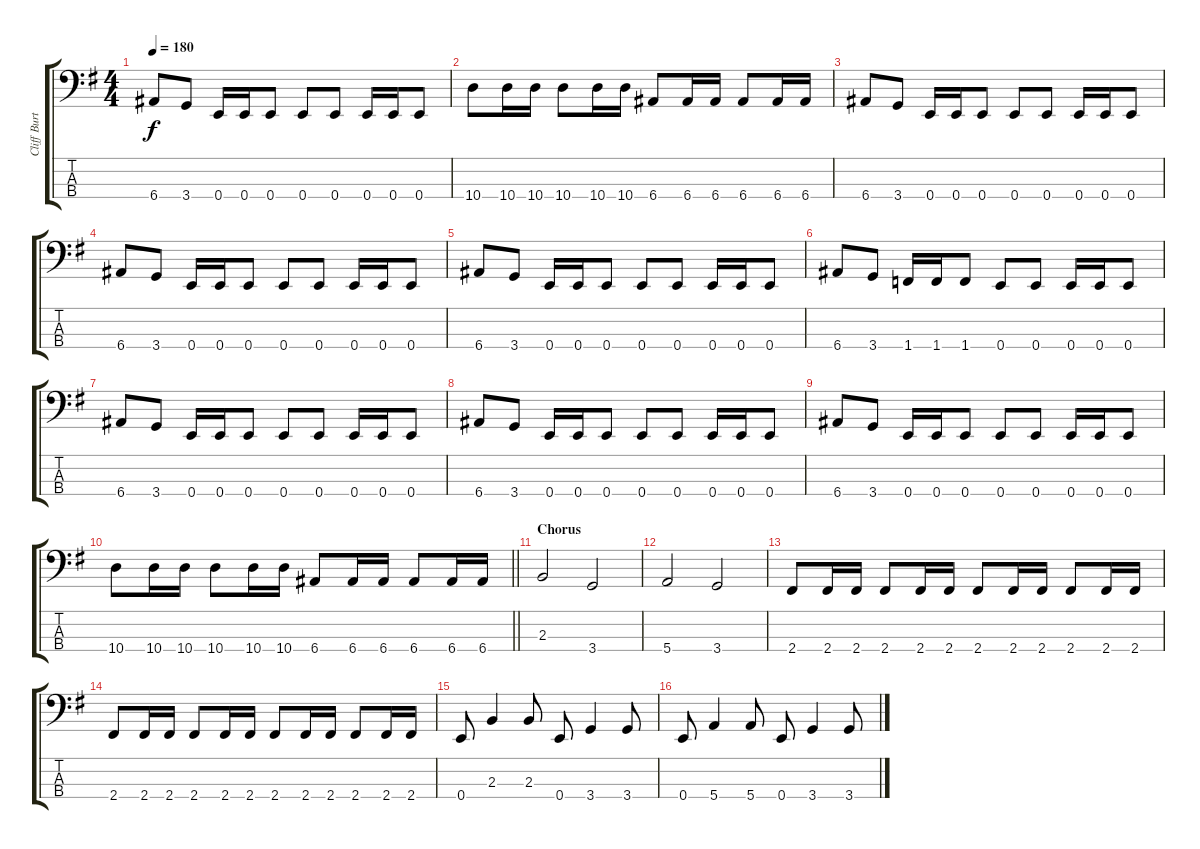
\track ("Cliff Burton" "Cliff Burt") {instrument electricbassfinger}
\staff {score tabs}
\tuning (G2 D2 A1 E1) {hide}
\ts (4 4)
\tempo 180
\clef f4
\ks eminor
6.4.8{dy f} 3.4.8 0.4.16 0.4.16 0.4.8 0.4.8 0.4.8 0.4.16 0.4.16 0.4.8 |
10.4.8 10.4.16 10.4.16 10.4.8 10.4.16 10.4.16 6.4.8 6.4.16 6.4.16 6.4.8 6.4.16 6.4.16 |
6.4.8 3.4.8 0.4.16 0.4.16 0.4.8 0.4.8 0.4.8 0.4.16 0.4.16 0.4.8 |
6.4.8 3.4.8 0.4.16 0.4.16 0.4.8 0.4.8 0.4.8 0.4.16 0.4.16 0.4.8 |
6.4.8 3.4.8 0.4.16 0.4.16 0.4.8 0.4.8 0.4.8 0.4.16 0.4.16 0.4.8 |
6.4.8 3.4.8 1.4.16 1.4.16 1.4.8 0.4.8 0.4.8 0.4.16 0.4.16 0.4.8 |
6.4.8 3.4.8 0.4.16 0.4.16 0.4.8 0.4.8 0.4.8 0.4.16 0.4.16 0.4.8 |
6.4.8 3.4.8 0.4.16 0.4.16 0.4.8 0.4.8 0.4.8 0.4.16 0.4.16 0.4.8 |
6.4.8 3.4.8 0.4.16 0.4.16 0.4.8 0.4.8 0.4.8 0.4.16 0.4.16 0.4.8 |
\barLineRight lightlight
10.4.8 10.4.16 10.4.16 10.4.8 10.4.16 10.4.16 6.4.8 6.4.16 6.4.16 6.4.8 6.4.16 6.4.16 |
\section ("" "Chorus")
2.3.2 3.4.2 |
5.4.2 3.4.2 |
2.4.8 2.4.16 2.4.16 2.4.8 2.4.16 2.4.16 2.4.8 2.4.16 2.4.16 2.4.8 2.4.16 2.4.16 |
2.4.8 2.4.16 2.4.16 2.4.8 2.4.16 2.4.16 2.4.8 2.4.16 2.4.16 2.4.8 2.4.16 2.4.16 |
0.4.8 2.3.4 2.3.8 0.4.8 3.4.4 3.4.8 |
0.4.8 5.4.4 5.4.8 0.4.8 3.4.4 3.4.8
